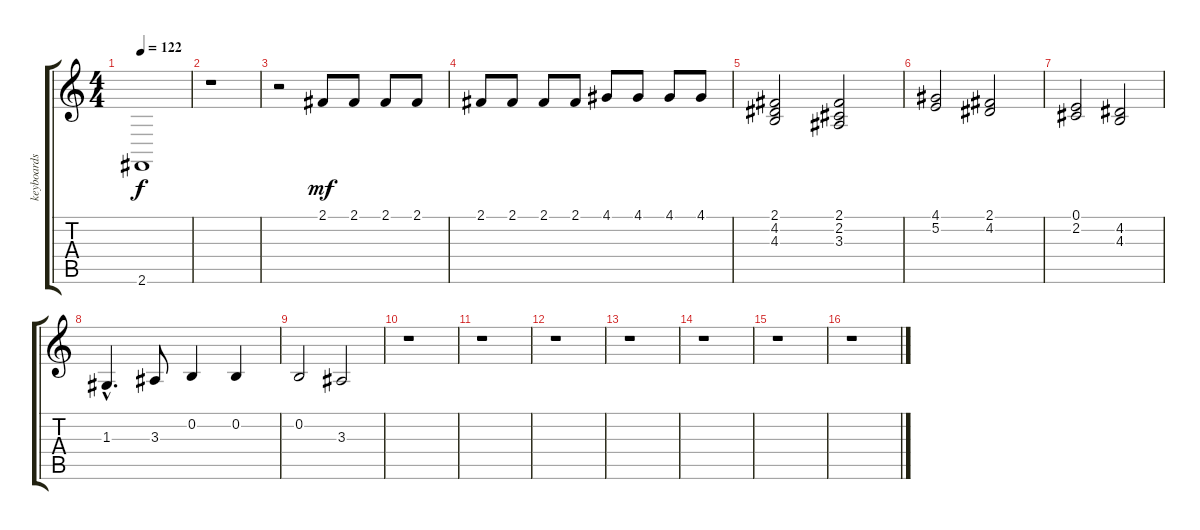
\track ("keyboards 2" "keyboards ") {instrument trumpet}
\staff {score tabs}
\tuning (E4 B3 G3 D3 A2 E2) {hide}
\ts (4 4)
\tempo 122
\clef g2
\ks c
2.6{t}.1{dy f} |
r.1 |
r.2 2.1.8{dy mf} 2.1.8 2.1.8 2.1.8 |
2.1.8 2.1.8 2.1.8 2.1.8 4.1.8 4.1.8 4.1.8 4.1.8 |
(2.1 4.2 4.3).2 (2.1 2.2 3.3).2 |
(4.1 5.2).2 (2.1 4.2).2 |
(0.1 2.2).2 (4.2 4.3).2 |
1.3{hac}.4{d} 3.3.8 0.2.4 0.2.4 |
0.2.2 3.3.2 |
r.1 |
r.1 |
r.1 |
r.1 |
r.1 |
r.1 |
r.1
